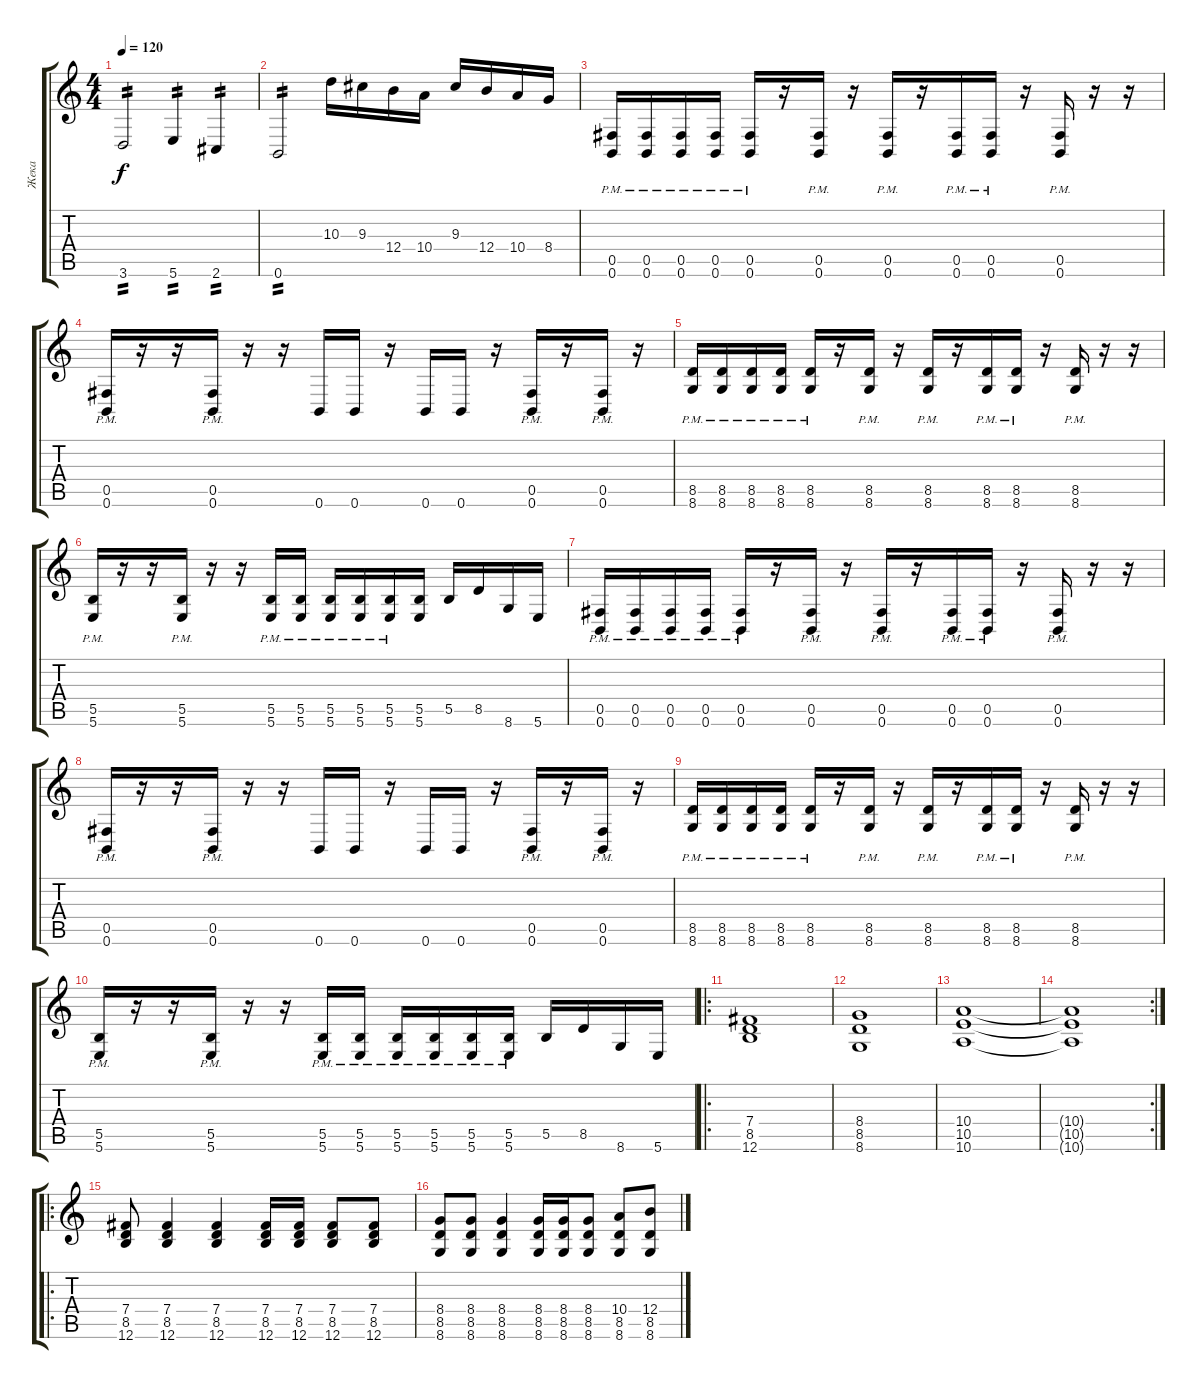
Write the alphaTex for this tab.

\track ("Жека" "Жека") {instrument distortionguitar}
\staff {score tabs}
\tuning (Db4 Ab3 E3 B2 Gb2 B1) {hide}
\ts (4 4)
\tempo 120
\clef g2
\ks c
3.6.2{tp 2 dy f} 5.6.4{tp 2} 2.6.4{tp 2} |
0.6.2{tp 2} 10.3.16 9.3.16 12.4.16 10.4.16 9.3.16 12.4.16 10.4.16 8.4.16 |
(0.5{pm} 0.6{pm}).16 (0.5{pm} 0.6{pm}).16 (0.5{pm} 0.6{pm}).16 (0.5{pm} 0.6{pm}).16 (0.5{pm} 0.6{pm}).16 r.16 (0.5{pm} 0.6{pm}).16 r.16 (0.5{pm} 0.6{pm}).16 r.16 (0.5{pm} 0.6{pm}).16 (0.5{pm} 0.6{pm}).16 r.16 (0.5{pm} 0.6{pm}).16 r.16 r.16 |
(0.5{pm} 0.6{pm}).16 r.16 r.16 (0.5{pm} 0.6{pm}).16 r.16 r.16 0.6.16 0.6.16 r.16 0.6.16 0.6.16 r.16 (0.5{pm} 0.6{pm}).16 r.16 (0.5{pm} 0.6{pm}).16 r.16 |
(8.5{pm} 8.6{pm}).16 (8.5{pm} 8.6{pm}).16 (8.5{pm} 8.6{pm}).16 (8.5{pm} 8.6{pm}).16 (8.5{pm} 8.6{pm}).16 r.16 (8.5{pm} 8.6{pm}).16 r.16 (8.5{pm} 8.6{pm}).16 r.16 (8.5{pm} 8.6{pm}).16 (8.5{pm} 8.6{pm}).16 r.16 (8.5{pm} 8.6{pm}).16 r.16 r.16 |
(5.5{pm} 5.6{pm}).16 r.16 r.16 (5.5{pm} 5.6{pm}).16 r.16 r.16 (5.5{pm} 5.6{pm}).16 (5.5{pm} 5.6{pm}).16 (5.5{pm} 5.6{pm}).16 (5.5{pm} 5.6{pm}).16 (5.5{pm} 5.6).16 (5.5 5.6).16 5.5.16 8.5.16 8.6.16 5.6.16 |
(0.5{pm} 0.6{pm}).16 (0.5{pm} 0.6{pm}).16 (0.5{pm} 0.6{pm}).16 (0.5{pm} 0.6{pm}).16 (0.5{pm} 0.6{pm}).16 r.16 (0.5{pm} 0.6{pm}).16 r.16 (0.5{pm} 0.6{pm}).16 r.16 (0.5{pm} 0.6{pm}).16 (0.5{pm} 0.6{pm}).16 r.16 (0.5{pm} 0.6{pm}).16 r.16 r.16 |
(0.5{pm} 0.6{pm}).16 r.16 r.16 (0.5{pm} 0.6{pm}).16 r.16 r.16 0.6.16 0.6.16 r.16 0.6.16 0.6.16 r.16 (0.5{pm} 0.6{pm}).16 r.16 (0.5{pm} 0.6{pm}).16 r.16 |
(8.5{pm} 8.6{pm}).16 (8.5{pm} 8.6{pm}).16 (8.5{pm} 8.6{pm}).16 (8.5{pm} 8.6{pm}).16 (8.5{pm} 8.6{pm}).16 r.16 (8.5{pm} 8.6{pm}).16 r.16 (8.5{pm} 8.6{pm}).16 r.16 (8.5{pm} 8.6{pm}).16 (8.5{pm} 8.6{pm}).16 r.16 (8.5{pm} 8.6{pm}).16 r.16 r.16 |
(5.5{pm} 5.6{pm}).16 r.16 r.16 (5.5{pm} 5.6{pm}).16 r.16 r.16 (5.5{pm} 5.6{pm}).16 (5.5{pm} 5.6{pm}).16 (5.5{pm} 5.6{pm}).16 (5.5{pm} 5.6{pm}).16 (5.5{pm} 5.6).16 (5.5{pm} 5.6).16 5.5.16 8.5.16 8.6.16 5.6.16 |
\ro
(7.4 8.5 12.6).1 |
(8.4 8.5 8.6).1 |
(10.4 10.5 10.6).1 |
\rc 2
(10.4{t} 10.5{t} 10.6{t}).1 |
\ro
(7.4 8.5 12.6).8 (7.4 8.5 12.6).4 (7.4 8.5 12.6).4 (7.4 8.5 12.6).16 (7.4 8.5 12.6).16 (7.4 8.5 12.6).8 (7.4 8.5 12.6).8 |
(8.4 8.5 8.6).8 (8.4 8.5 8.6).8 (8.4 8.5 8.6).4 (8.4 8.5 8.6).16 (8.4 8.5 8.6).16 (8.4 8.5 8.6).8 (10.4 8.5 8.6).8 (12.4 8.5 8.6).8
